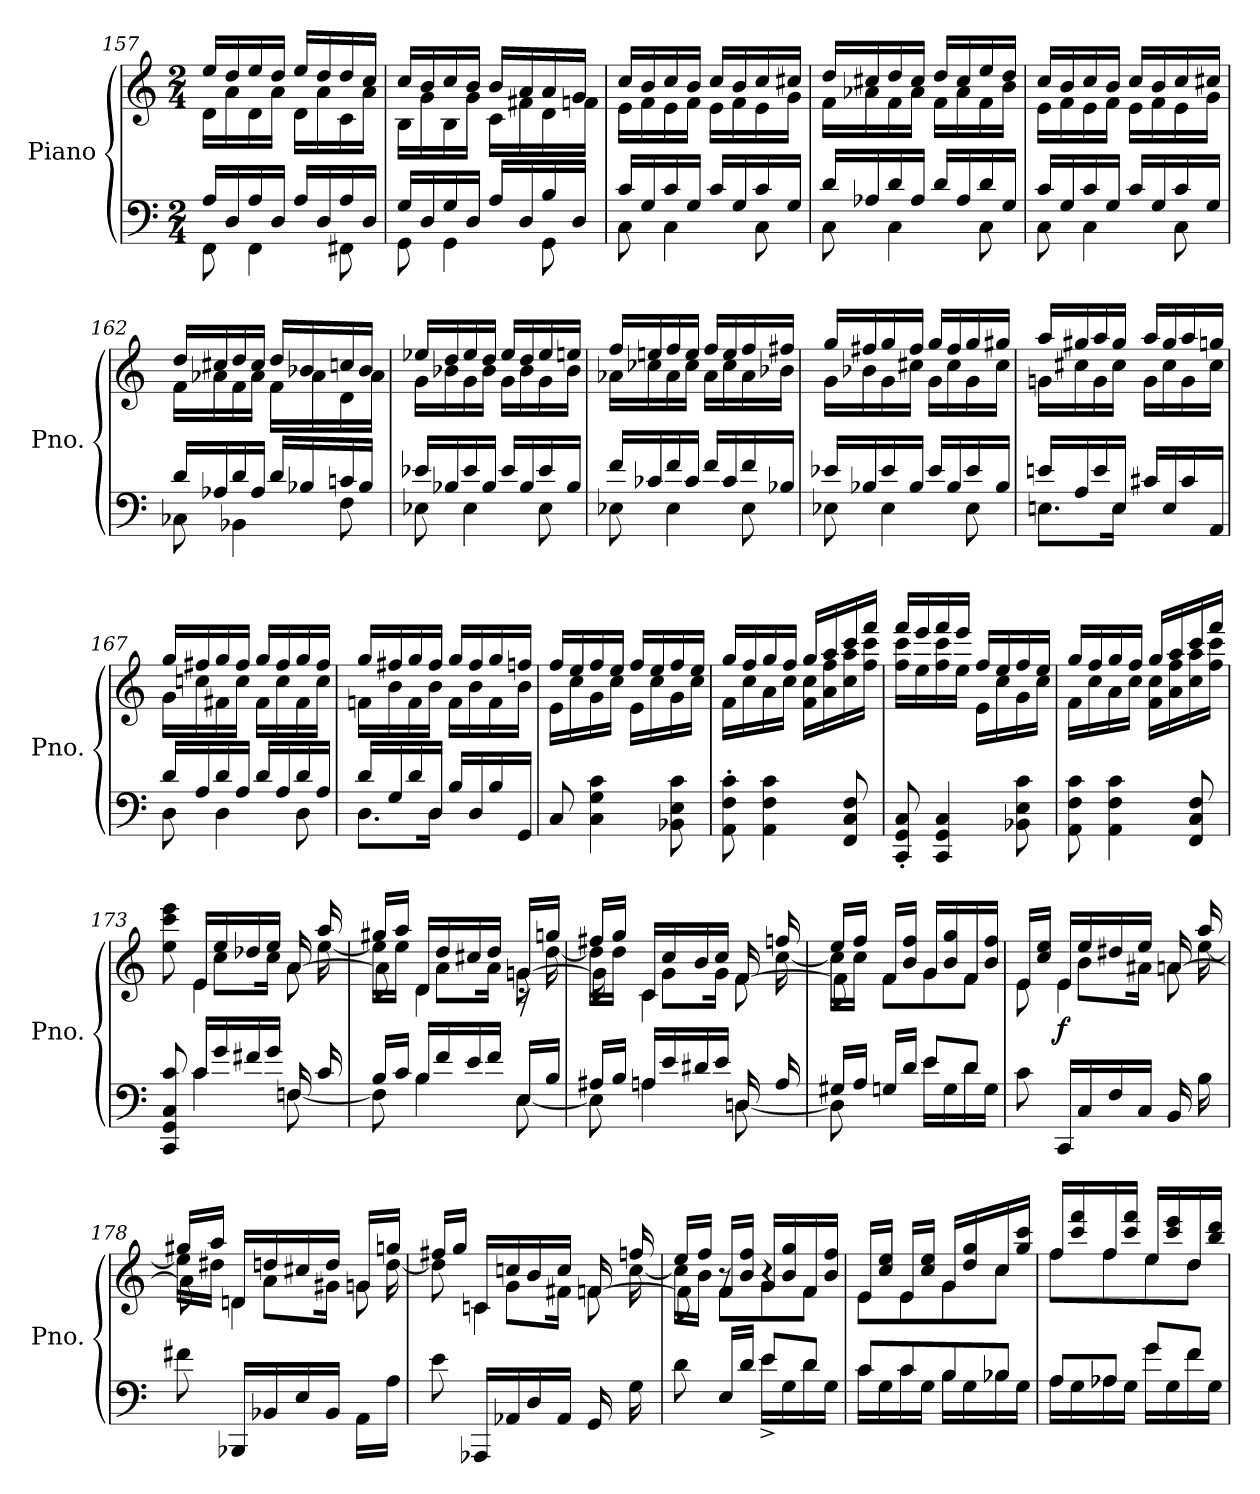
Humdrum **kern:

**kern	**kern	**dynam
*part1	*part1	*part1
*staff2	*staff1	*staff1/2
*I"Piano	*	*
*I'Pno.	*	*
*clefF4	*clefG2	*
*k[]	*k[]	*
*M2/4	*M2/4	*
=157	=157	=157
*^	*^	*
16A/LL	8FF\	16ee/LL	16d\LL	.
16D/	.	16dd/	16a\	.
16A/	4FF\	16ee/	16d\	.
16D/JJ	.	16dd/JJ	16a\JJ	.
16A/LL	.	16ee/LL	16d\LL	.
16D/	.	16dd/	16a\	.
16A/	8FF#X\	16dd/	16c\	.
16D/JJ	.	16cc/JJ	16a\JJ	.
=158	=158	=158	=158	=158
16G/LL	8GG\	16cc/LL	16B\LL	.
16D/	.	16b/	16g\	.
16G/	4GG\	16cc/	16B\	.
16D/JJ	.	16b/JJ	16g\JJ	.
16A/LL	.	16b/LL	16c\LL	.
16D/	.	16a/	16f#X\	.
16B/	8GG\	16a/	16d\	.
16D/JJ	.	16g/JJ	16fn\JJ	.
!!LO:LB:g=z	!!
=159	=159	=159	=159	=159
16c/LL	8C\	16cc/LL	16e\LL	.
16G/	.	16b/	16f\	.
16c/	4C\	16cc/	16e\	.
16G/JJ	.	16b/JJ	16f\JJ	.
16c/LL	.	16cc/LL	16e\LL	.
16G/	.	16b/	16f\	.
16c/	8C\	16cc/	16e\	.
16G/JJ	.	16cc#X/JJ	16g\JJ	.
=160	=160	=160	=160	=160
16d/LL	8C\	16dd/LL	16f\LL	.
16A-X/	.	16cc#X/	16a-X\	.
16d/	4C\	16dd/	16f\	.
16A-/JJ	.	16cc#/JJ	16a-\JJ	.
16d/LL	.	16dd/LL	16f\LL	.
16A-/	.	16cc#/	16a-\	.
16d/	8C\	16ee/	16f\	.
16G/JJ	.	16dd/JJ	16b\JJ	.
=161	=161	=161	=161	=161
16c/LL	8C\	16cc/LL	16e\LL	.
16G/	.	16b/	16f\	.
16c/	4C\	16cc/	16e\	.
16G/JJ	.	16b/JJ	16f\JJ	.
16c/LL	.	16cc/LL	16e\LL	.
16G/	.	16b/	16f\	.
16c/	8C\	16cc/	16e\	.
16G/JJ	.	16cc#X/JJ	16g\JJ	.
=162	=162	=162	=162	=162
16d/LL	8C-X\	16dd/LL	16f\LL	.
16A-X/	.	16cc#X/	16a-X\	.
16d/	4BB-X\	16dd/	16f\	.
16A-/JJ	.	16cc#/JJ	16a-\JJ	.
16d/LL	.	16dd/LL	16f\LL	.
16B-X/	.	16b-X/	16a-\	.
16cn/	8F\	16ccn/	16d\	.
16B-/JJ	.	16b-/JJ	16a-\JJ	.
!!LO:PB:g=z	!!
=163	=163	=163	=163	=163
16e-X/LL	8E-X\	16ee-X/LL	16g\LL	.
16B-X/	.	16dd/	16b-X\	.
16e-/	4E-\	16ee-/	16g\	.
16B-/JJ	.	16dd/JJ	16b-\JJ	.
16e-/LL	.	16ee-/LL	16g\LL	.
16B-/	.	16dd/	16b-\	.
16e-/	8E-\	16ee-/	16g\	.
16B-/JJ	.	16een/JJ	16b-\JJ	.
=164	=164	=164	=164	=164
16f/LL	8E-X\	16ff/LL	16a-X\LL	.
16c-X/	.	16een/	16cc-X\	.
16f/	4E-\	16ff/	16a-\	.
16c-/JJ	.	16ee/JJ	16cc-\JJ	.
16f/LL	.	16ff/LL	16a-\LL	.
16c-/	.	16ee/	16cc-\	.
16f/	8E-\	16ff/	16a-\	.
16B-X/JJ	.	16ff#X/JJ	16b-X\JJ	.
=165	=165	=165	=165	=165
16e-X/LL	8E-X\	16gg/LL	16g\LL	.
16B-X/	.	16ff#X/	16b-X\	.
16e-/	4E-\	16gg/	16g\	.
16B-/JJ	.	16ff#/JJ	16cc#X\JJ	.
16e-/LL	.	16gg/LL	16g\LL	.
16B-/	.	16ff#/	16cc#\	.
16e-/	8E-\	16gg/	16g\	.
16B-/JJ	.	16gg#X/JJ	16cc#\JJ	.
=166	=166	=166	=166	=166
16en/LL	8.En\L	16aa/LL	16gn\LL	.
16A/	.	16gg#X/	16cc#X\	.
16e/	.	16aa/	16g\	.
16E/JJ	16E\Jk	16gg#/JJ	16cc#\JJ	.
16c#X/LL	4ryy	16aa/LL	16g\LL	.
16E/	.	16gg#/	16cc#\	.
16c#/	.	16aa/	16g\	.
16AA/JJ	.	16ggn/JJ	16cc#\JJ	.
!!LO:LB:g=z	!!
=167	=167	=167	=167	=167
16d/LL	8D\	16gg/LL	16g\LL	.
16A/	.	16ff#X/	16ccn\	.
16d/	4D\	16gg/	16f#X\	.
16A/JJ	.	16ff#/JJ	16cc\JJ	.
16d/LL	.	16gg/LL	16f#\LL	.
16A/	.	16ff#/	16cc\	.
16d/	8D\	16gg/	16f#\	.
16A/JJ	.	16ff#/JJ	16cc\JJ	.
=168	=168	=168	=168	=168
16d/LL	8.D\L	16gg/LL	16fn\LL	.
16G/	.	16ff#X/	16b\	.
16d/	.	16gg/	16f\	.
16D/JJ	16D\Jk	16ff#/JJ	16b\JJ	.
16B/LL	4ryy	16gg/LL	16f\LL	.
16D/	.	16ff#/	16b\	.
16B/	.	16gg/	16f\	.
16GG/JJ	.	16ffn/JJ	16b\JJ	.
*v	*v	*	*	*
=169	=169	=169	=169
8C/	16ff/LL	16e\LL	.
.	16ee/	16cc\	.
4C\ 4G\ 4c\	16ff/	16g\	.
.	16ee/JJ	16cc\JJ	.
.	16ff/LL	16e\LL	.
.	16ee/	16cc\	.
8BB-X\ 8E\ 8c\	16ff/	16g\	.
.	16ee/JJ	16cc\JJ	.
=170	=170	=170	=170
8AA\' 8F\' 8c\'	16gg/LL	16f\LL	.
.	16ff/	16cc\	.
4AA\ 4F\ 4c\	16gg/	16a\	.
.	16ff/JJ	16cc\JJ	.
.	16gg/LL	16f\ 16cc\LL	.
.	16aa/	16a\ 16ff\	.
8FF/ 8C/ 8F/	16ccc/	16cc\ 16aa\	.
.	16fff/JJ	16ff\ 16ccc\JJ	.
!!LO:LB:g=z	!!
=171	=171	=171	=171
8CC/' 8GG/' 8C/'	16fff/LL	16ff\ 16ccc\LL	.
.	16eee/	16ee\	.
4CC/ 4GG/ 4C/	16fff/	16ff\ 16ccc\	.
.	16eee/JJ	16ee\JJ	.
.	16ff/LL	16e\LL	.
.	16ee/	16cc\	.
8BB-X\ 8E\ 8c\	16ff/	16g\	.
.	16ee/JJ	16cc\JJ	.
=172	=172	=172	=172
8AA\ 8F\ 8c\	16gg/LL	16f\LL	.
.	16ff/	16cc\	.
4AA\ 4F\ 4c\	16gg/	16a\	.
.	16ff/JJ	16cc\JJ	.
.	16gg/LL	16f\ 16cc\LL	.
.	16aa/	16a\ 16ff\	.
8FF/ 8C/ 8F/	16ccc/	16cc\ 16aa\	.
.	16fff/JJ	16ff\ 16ccc\JJ	.
=173	=173	=173	=173
*^	*	*^	*
8CC/ 8GG/ 8C/ 8c/	8rCCyy	8ee\ 8ccc\ 8eee\	8rAyy	8reeeyy	.
16c/LL	4c\	16e/LL	16reyy	4e\	.
16g/	.	16ee/	8cc\L	.	.
16f#X/	.	16dd-X/	.	.	.
16g/JJ	.	16ee/JJ	16cc\Jk	.	.
16Fn/	[8F\	16a/	16reyy	[8a\	.
16c/	.	16aa/	[16ee\	.	.
=174	=174	=174	=174	=174	=174
16B/LL	8F\]	16gg#X/LL	16ee\LL]	8a\]	.
16c/JJ	.	16aa/JJ	16ee\JJ	.	.
16B/LL	4B\	16d/LL	16rcyy	4d\	.
16f/	.	16dd/	8a\L	.	.
16e/	.	16cc#X/	.	.	.
16f/JJ	.	16dd/JJ	16a\Jk	.	.
16E/LL	[8E\	16gn/LL	16rc	[8g\	.
16B/JJ	.	16ggn/JJ	[16dd\	.	.
!!LO:LB:g=z	!!	!!
=175	=175	=175	=175	=175	=175
16A#X/LL	8E\]	16ff#X/LL	16dd\LL]	16g\]	.
16B/JJ	.	16gg/JJ	16dd\JJ	16reeeyy	.
16An/LL	4A\	16c/LL	16rcyy	4c\	.
16e/	.	16cc/	8g\L	.	.
16d#X/	.	16b/	.	.	.
16e/JJ	.	16cc/JJ	16g\Jk	.	.
16Dn/	[8D\	16f/	16rcyy	[8f\	.
16A/	.	16ffn/	[16cc\	.	.
=176	=176	=176	=176	=176	=176
16G#X/LL	8D\]	16ee/LL	16cc\LL]	8f\]	.
16A/JJ	.	16ff/JJ	16cc\JJ	.	.
16Gn/LL	8ryy	16f/LL	8f\L	8ryy	.
16d/JJ	.	16b/ 16ff/JJ	.	.	.
8e/L	16e\LL	16g/LL	8g\	4ryy	.
.	16G\	16b/ 16gg/	.	.	.
8d/J	16d\	16f/	8f\J	.	.
.	16G\JJ	16b/ 16ff/JJ	.	.	.
*v	*v	*	*	*	*
=177	=177	=177	=177	=177
8c\	16e/LL	8e\	8ryy	.
.	16cc/ 16ee/JJ	.	.	.
!	!	!	!	!LO:DY:b
16CC/LL	16e/LL	16rAyy	4e\	f
16C/	16ee/	8b\L	.	.
16F/	16dd#X/	.	.	.
16C/JJ	16ee/JJ	16a#X\Jk	.	.
16BB/	16an/	16rAyy	[8a\	.
16B\	16aa/	[16ee\	.	.
=178	=178	=178	=178	=178
8f#X\	16gg#X/LL	16ee\LL]	8a\]	.
.	16aa/JJ	16dd#X\JJ	.	.
16BBB-X/LL	16dn/LL	16rAyy	4d\	.
16BB-X/	16ddn/	8a\L	.	.
16E/	16cc#X/	.	.	.
16BB-/JJ	16dd/JJ	16g#X\Jk	.	.
16AA\LL	16gn/LL	16rcyy	8g\	.
16A\JJ	16ggn/JJ	[16dd\	.	.
!!LO:PB:g=z	!!	!!
=179	=179	=179	=179	=179
8e\	16ff#X/LL	8dd\]	8rDyy	.
.	16gg/JJ	.	.	.
16AAA-X/LL	16cn/LL	16rAyy	4c\	.
16AA-X/	16ccn/	8g\L	.	.
16D/	16b/	.	.	.
16AA-/JJ	16cc/JJ	16f#X\Jk	.	.
16GG/	16fn/	16reyy	[8f\	.
16G\	16ffn/	[16cc\	.	.
=180	=180	=180	=180	=180
*^	*	*	*	*
8d\	4rEEyy	16ee/LL	16cc\LL]	8f\]	.
.	.	16ff/JJ	16b\JJ	.	.
16E/LL	.	16f/LL	8f\L	8r	.
16d/JJ	.	16b/ 16ff/JJ	.	.	.
8e/L	16e^\LL	16g/LL	8g\	4r	.
.	16G\	16b/ 16gg/	.	.	.
8d/J	16d\	16f/	8f\J	.	.
.	16G\JJ	16b/ 16ff/JJ	.	.	.
*	*	*	*v	*v	*
=181	=181	=181	=181	=181
8c/L	16c\LL	16e/LL	8e\L	.
.	16G\	16cc/ 16ee/JJ	.	.
8c/	16c\	16e/LL	8e\	.
.	16G\JJ	16cc/ 16ee/JJ	.	.
8B/	16B\LL	16g/LL	8g\	.
.	16G\	16dd/ 16gg/	.	.
8B-X/J	16B-\	16cc/	8cc\J	.
.	16G\JJ	16gg/ 16ccc/JJ	.	.
=182	=182	=182	=182	=182
8A/L	16A\LL	16ff/LL	8ff\L	.
.	16G\	16ccc/ 16fff/	.	.
8A-X/J	16A-\	16ff/	8ff\	.
.	16G\JJ	16ccc/ 16fff/JJ	.	.
8g/L	16g\LL	16ee/LL	8ee\	.
.	16G\	16ccc/ 16eee/	.	.
8f/J	16f\	16dd/	8dd\J	.
.	16G\JJ	16bb/ 16ddd/JJ	.	.
*v	*v	*	*	*
*	*v	*v	*
=	=	=
*-	*-	*-
